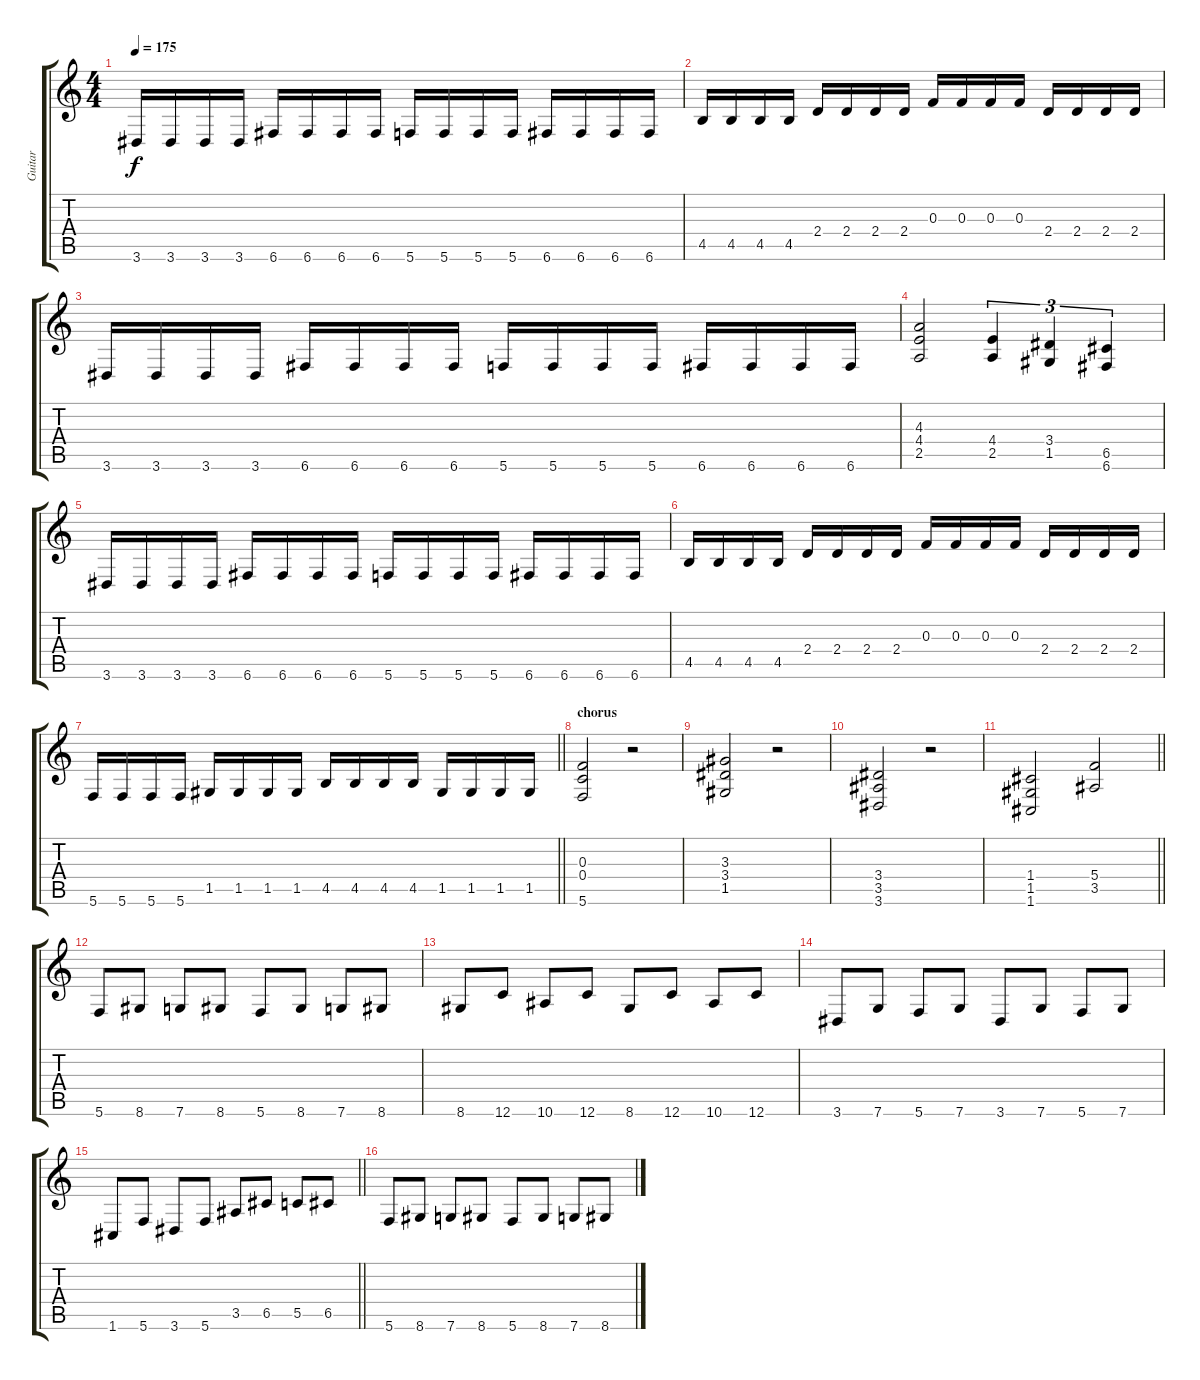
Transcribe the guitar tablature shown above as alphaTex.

\track ("Guitar" "Guitar") {instrument distortionguitar}
\staff {score tabs}
\tuning (D4 A3 F3 C3 G2 C2) {hide}
\ts (4 4)
\tempo 175
\clef g2
\ks c
3.6.16{dy f} 3.6.16 3.6.16 3.6.16 6.6.16 6.6.16 6.6.16 6.6.16 5.6.16 5.6.16 5.6.16 5.6.16 6.6.16 6.6.16 6.6.16 6.6.16 |
4.5.16 4.5.16 4.5.16 4.5.16 2.4.16 2.4.16 2.4.16 2.4.16 0.3.16 0.3.16 0.3.16 0.3.16 2.4.16 2.4.16 2.4.16 2.4.16 |
3.6.16 3.6.16 3.6.16 3.6.16 6.6.16 6.6.16 6.6.16 6.6.16 5.6.16 5.6.16 5.6.16 5.6.16 6.6.16 6.6.16 6.6.16 6.6.16 |
(4.3 4.4 2.5).2 (4.4 2.5).4{tu (3 2)} (3.4 1.5).4{tu (3 2)} (6.5 6.6).4{tu (3 2)} |
3.6.16 3.6.16 3.6.16 3.6.16 6.6.16 6.6.16 6.6.16 6.6.16 5.6.16 5.6.16 5.6.16 5.6.16 6.6.16 6.6.16 6.6.16 6.6.16 |
4.5.16 4.5.16 4.5.16 4.5.16 2.4.16 2.4.16 2.4.16 2.4.16 0.3.16 0.3.16 0.3.16 0.3.16 2.4.16 2.4.16 2.4.16 2.4.16 |
\barLineRight lightlight
5.6.16 5.6.16 5.6.16 5.6.16 1.5.16 1.5.16 1.5.16 1.5.16 4.5.16 4.5.16 4.5.16 4.5.16 1.5.16 1.5.16 1.5.16 1.5.16 |
\section ("" "chorus")
(0.3 0.4 5.6).2 r.2 |
(3.3 3.4 1.5).2 r.2 |
(3.4 3.5 3.6).2 r.2 |
\barLineRight lightlight
(1.4 1.5 1.6).2 (5.4 3.5).2 |
\section ("" "")
5.6.8 8.6.8 7.6.8 8.6.8 5.6.8 8.6.8 7.6.8 8.6.8 |
8.6.8 12.6.8 10.6.8 12.6.8 8.6.8 12.6.8 10.6.8 12.6.8 |
3.6.8 7.6.8 5.6.8 7.6.8 3.6.8 7.6.8 5.6.8 7.6.8 |
\barLineRight lightlight
1.6.8 5.6.8 3.6.8 5.6.8 3.5.8 6.5.8 5.5.8 6.5.8 |
5.6.8 8.6.8 7.6.8 8.6.8 5.6.8 8.6.8 7.6.8 8.6.8
